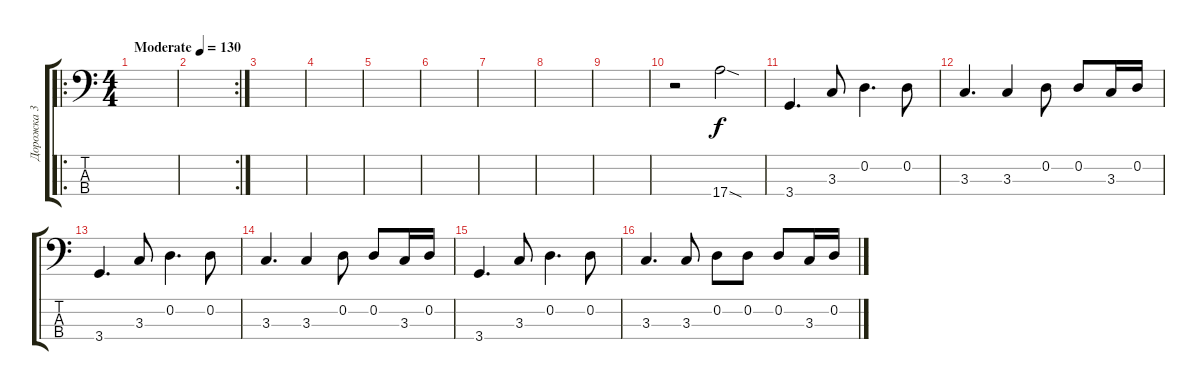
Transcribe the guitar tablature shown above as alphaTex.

\track ("Дорожка 3" "Дорожка 3") {instrument electricbassfinger}
\staff {score tabs}
\tuning (G2 D2 A1 E1) {hide}
\ro
\ts (4 4)
\tempo (130 "Moderate")
\clef f4
\ks c
|
\rc 2
|
|
|
|
|
|
|
|
r.2 17.4{sod}.2 |
3.4.4{d} 3.3.8 0.2.4{d} 0.2.8 |
3.3.4{d} 3.3.4 0.2.8 0.2.8 3.3.16 0.2.16 |
3.4.4{d} 3.3.8 0.2.4{d} 0.2.8 |
3.3.4{d} 3.3.4 0.2.8 0.2.8 3.3.16 0.2.16 |
3.4.4{d} 3.3.8 0.2.4{d} 0.2.8 |
3.3.4{d} 3.3.8 0.2.8 0.2.8 0.2.8 3.3.16 0.2.16
